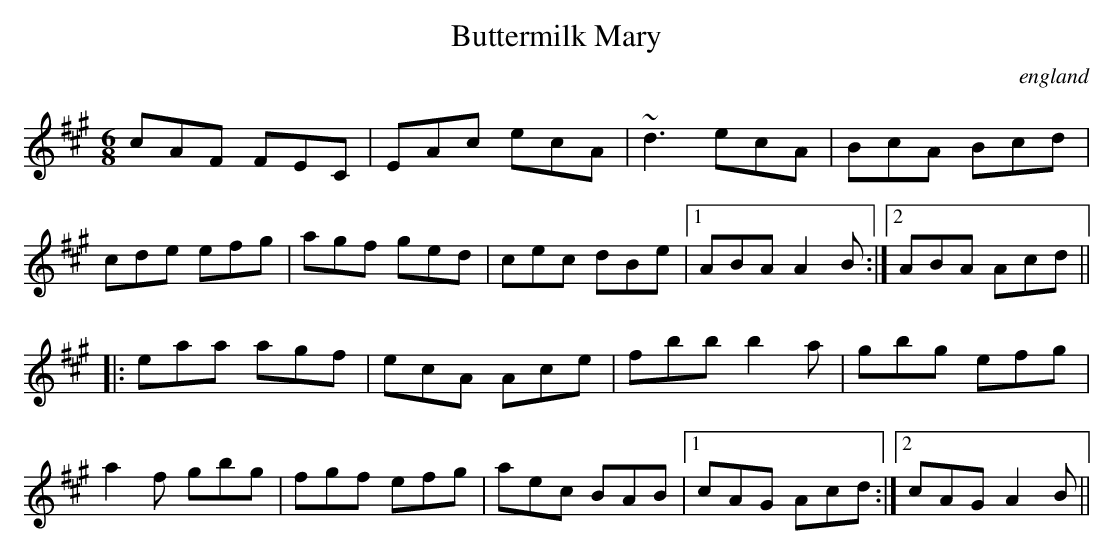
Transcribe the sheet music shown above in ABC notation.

X:1
T:Buttermilk Mary
O:england
M:6/8
L:1/8
K:A
cAF FEC|EAc ecA|~d3 ecA|BcA Bcd|
cde efg|agf ged|cec dBe|1 ABA A2B:|2 ABA Acd||
|:eaa agf|ecA Ace|fbb b2a|gbg efg|
a2f gbg|fgf efg|aec BAB|1 cAG Acd:|2 cAG A2B||
